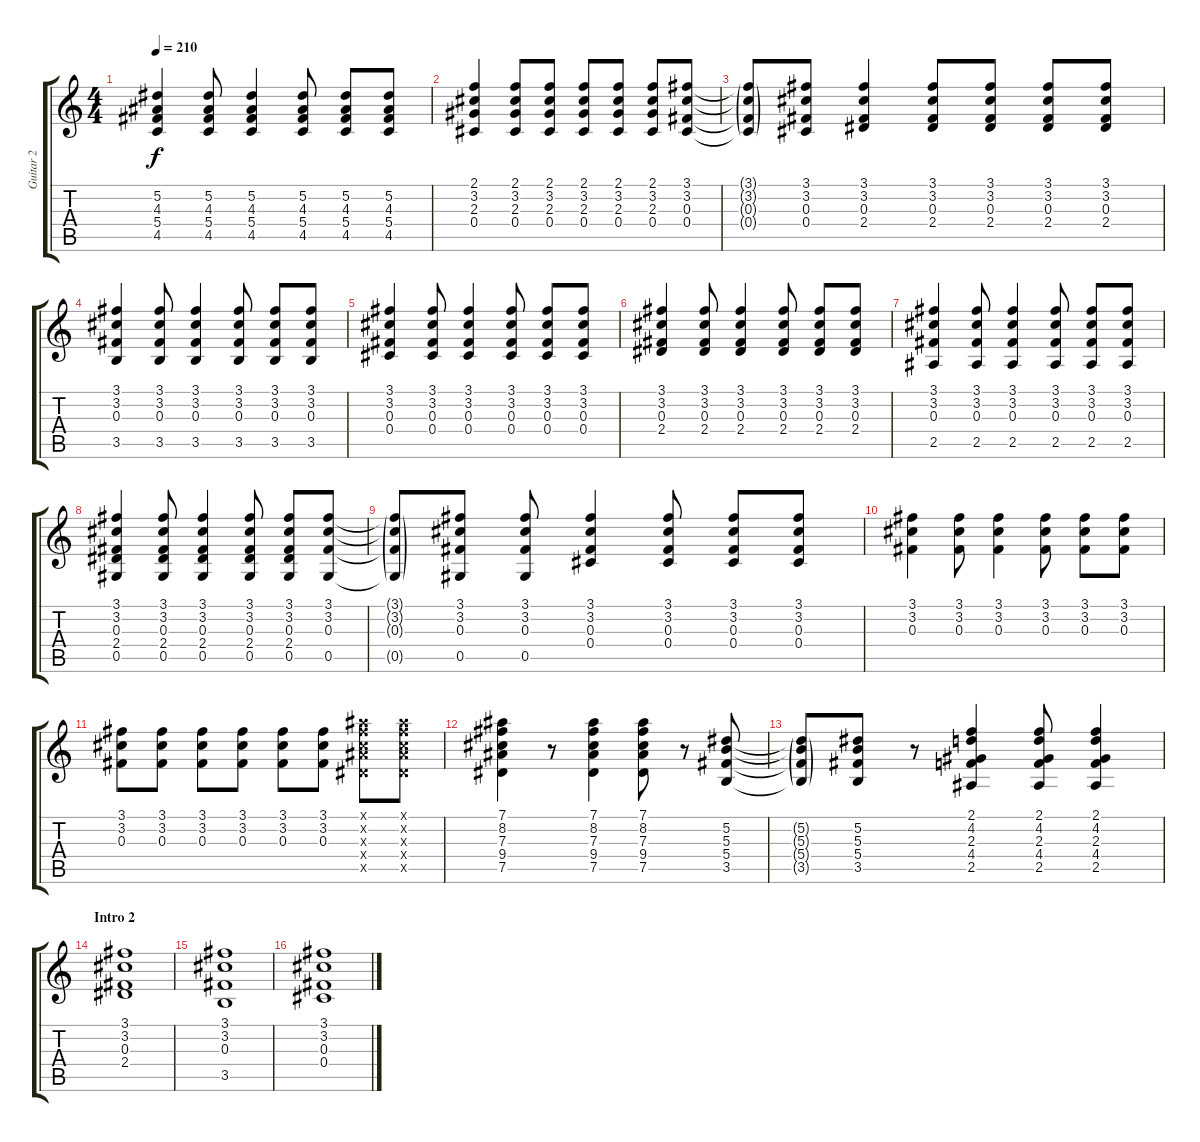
\track ("Guitar 2" "Guitar 2") {instrument electricguitarclean}
\staff {score tabs}
\tuning (Eb4 Bb3 Gb3 Db3 Ab2 Eb2) {hide}
\ts (4 4)
\tempo 210
\clef g2
\ks c
(5.2 4.3 5.4 4.5).4{dy f} (5.2 4.3 5.4 4.5).8 (5.2 4.3 5.4 4.5).4 (5.2 4.3 5.4 4.5).8 (5.2 4.3 5.4 4.5).8 (5.2 4.3 5.4 4.5).8 |
(2.1 3.2 2.3 0.4).4 (2.1 3.2 2.3 0.4).8 (2.1 3.2 2.3 0.4).8 (2.1 3.2 2.3 0.4).8 (2.1 3.2 2.3 0.4).8 (2.1 3.2 2.3 0.4).8 (3.1 3.2 0.3 0.4).8 |
(3.1{g t} 3.2{g t} 0.3{g t} 0.4{g t}).8 (3.1 3.2 0.3 0.4).8 (3.1 3.2 0.3 2.4).4 (3.1 3.2 0.3 2.4).8 (3.1 3.2 0.3 2.4).8 (3.1 3.2 0.3 2.4).8 (3.1 3.2 0.3 2.4).8 |
(3.1 3.2 0.3 3.5).4 (3.1 3.2 0.3 3.5).8 (3.1 3.2 0.3 3.5).4 (3.1 3.2 0.3 3.5).8 (3.1 3.2 0.3 3.5).8 (3.1 3.2 0.3 3.5).8 |
(3.1 3.2 0.3 0.4).4 (3.1 3.2 0.3 0.4).8 (3.1 3.2 0.3 0.4).4 (3.1 3.2 0.3 0.4).8 (3.1 3.2 0.3 0.4).8 (3.1 3.2 0.3 0.4).8 |
(3.1 3.2 0.3 2.4).4 (3.1 3.2 0.3 2.4).8 (3.1 3.2 0.3 2.4).4 (3.1 3.2 0.3 2.4).8 (3.1 3.2 0.3 2.4).8 (3.1 3.2 0.3 2.4).8 |
(3.1 3.2 0.3 2.5).4 (3.1 3.2 0.3 2.5).8 (3.1 3.2 0.3 2.5).4 (3.1 3.2 0.3 2.5).8 (3.1 3.2 0.3 2.5).8 (3.1 3.2 0.3 2.5).8 |
(3.1 3.2 0.3 2.4 0.5).4 (3.1 3.2 0.3 2.4 0.5).8 (3.1 3.2 0.3 2.4 0.5).4 (3.1 3.2 0.3 2.4 0.5).8 (3.1 3.2 0.3 2.4 0.5).8 (3.1 3.2 0.3 0.5).8 |
(3.1{g t} 3.2{g t} 0.3{g t} 0.5{g t}).8 (3.1 3.2 0.3 0.5).8 (3.1 3.2 0.3 0.5).8 (3.1 3.2 0.3 0.4).4 (3.1 3.2 0.3 0.4).8 (3.1 3.2 0.3 0.4).8 (3.1 3.2 0.3 0.4).8 |
(3.1 3.2 0.3).4 (3.1 3.2 0.3).8 (3.1 3.2 0.3).4 (3.1 3.2 0.3).8 (3.1 3.2 0.3).8 (3.1 3.2 0.3).8 |
(3.1 3.2 0.3).8 (3.1 3.2 0.3).8 (3.1 3.2 0.3).8 (3.1 3.2 0.3).8 (3.1 3.2 0.3).8 (3.1 3.2 0.3).8 (7.1{x} 8.2{x} 7.3{x} 9.4{x} 7.5{x}).8 (7.1{x} 8.2{x} 7.3{x} 9.4{x} 7.5{x}).8 |
(7.1 8.2 7.3 9.4 7.5).4 r.8 (7.1 8.2 7.3 9.4 7.5).4 (7.1 8.2 7.3 9.4 7.5).8 r.8 (5.2 5.3 5.4 3.5).8 |
(5.2{g t} 5.3{g t} 5.4{g t} 3.5{g t}).8 (5.2 5.3 5.4 3.5).8 r.8 (2.1 4.2 2.3 4.4 2.5).4 (2.1 4.2 2.3 4.4 2.5).8 (2.1 4.2 2.3 4.4 2.5).4 |
\section ("" "Intro 2")
(3.1 3.2 0.3 2.4).1 |
(3.1 3.2 0.3 3.5).1 |
(3.1 3.2 0.3 0.4).1
